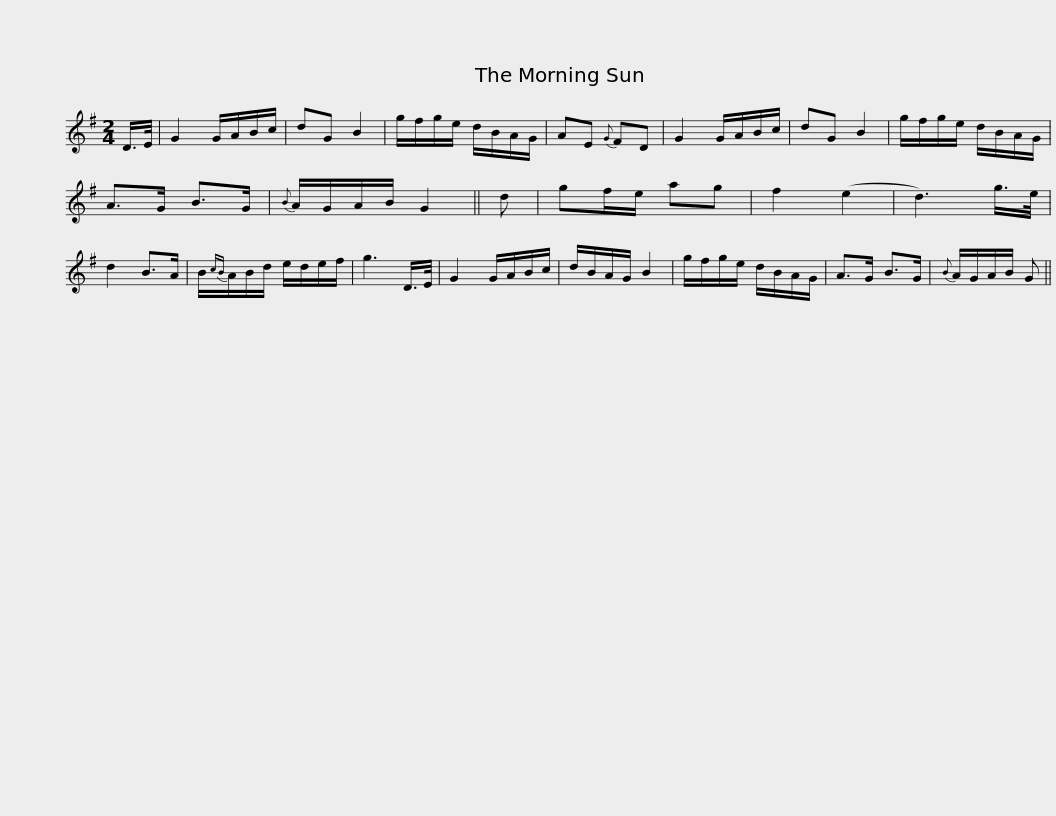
X:1
L:1/8
M:2/4
I:linebreak $
K:G
V:1 treble
V:1
 D/>E/ | G2 G/A/B/c/ | dG B2 | g/f/g/e/ d/B/A/G/ | AE{G} FD | %5
 G2 G/A/B/c/ | dG B2 | g/f/g/e/ d/B/A/G/ | A>G B>G |${B} A/G/A/B/ G2 || %10
 d | gf/e/ ag | f2 (e2 | d3) g/>e/ | d2 B>A | %15
 B/{cB}A/B/d/ e/d/e/f/ | g3 D/>E/ | G2 G/A/B/c/ | d/B/A/G/ B2 |$ g/f/g/e/ d/B/A/G/ | %20
 A>G B>G |{B} A/G/A/B/ G || %22
